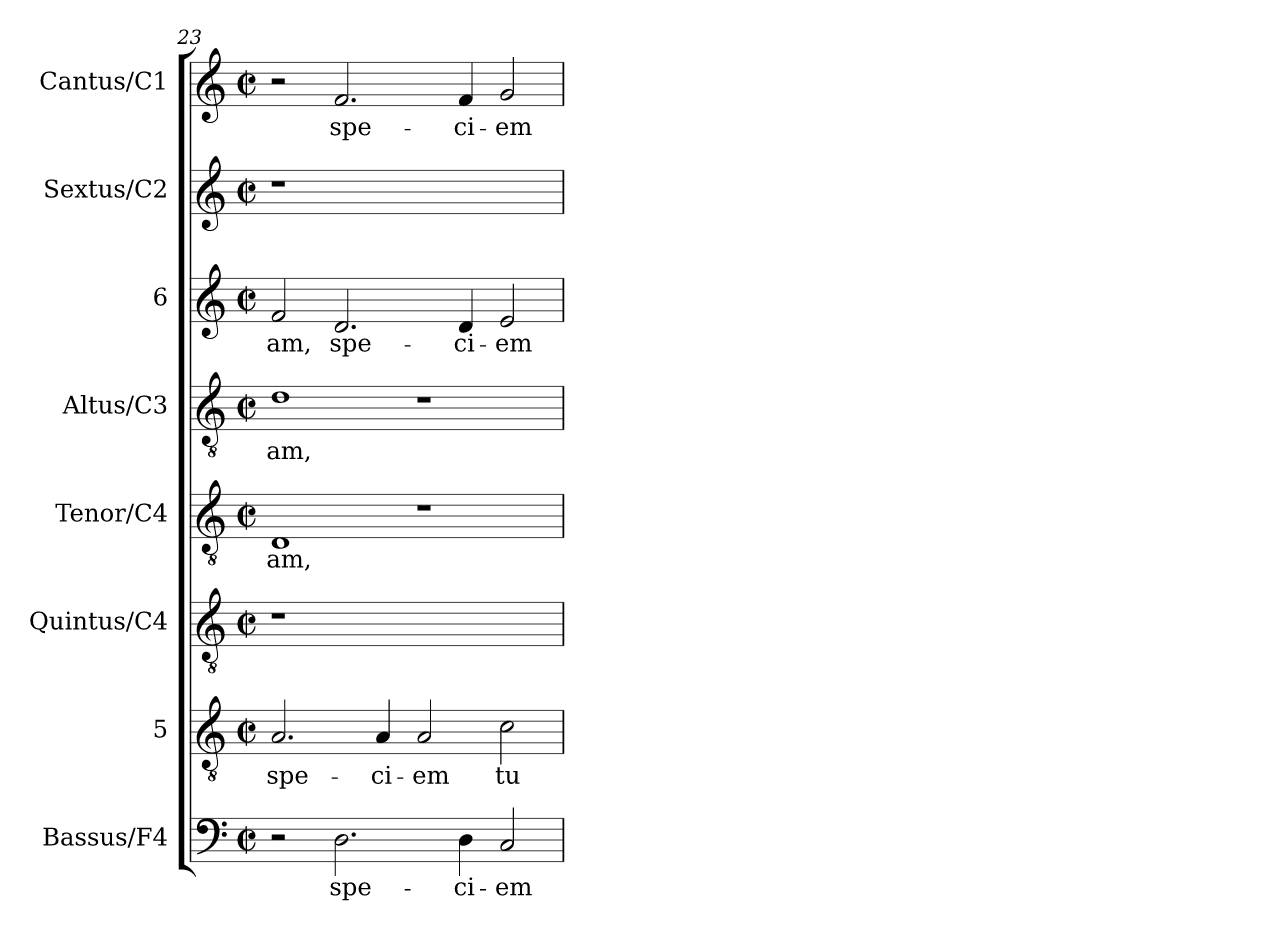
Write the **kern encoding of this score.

**kern	**text	**kern	**text	**kern	**kern	**text	**kern	**text	**kern	**text	**kern	**kern	**text
*part8	*part8	*part7	*part7	*part6	*part5	*part5	*part4	*part4	*part3	*part3	*part2	*part1	*part1
*staff8	*staff8	*staff7	*staff7	*staff6	*staff5	*staff5	*staff4	*staff4	*staff3	*staff3	*staff2	*staff1	*staff1
*I"Bassus/F4	*	*I"5	*	*I"Quintus/C4	*I"Tenor/C4	*	*I"Altus/C3	*	*I"6	*	*I"Sextus/C2	*I"Cantus/C1	*
*I'B	*	*	*	*	*I'T	*	*I'A	*	*	*	*	*I'C	*
*clefF4	*	*clefGv2	*	*clefGv2	*clefGv2	*	*clefGv2	*	*clefG2	*	*clefG2	*clefG2	*
*k[]	*	*k[]	*	*k[]	*k[]	*	*k[]	*	*k[]	*	*k[]	*k[]	*
*C:	*	*C:	*	*C:	*C:	*	*C:	*	*C:	*	*C:	*C:	*
*M2/2	*	*M2/2	*	*M2/2	*M2/2	*	*M2/2	*	*M2/2	*	*M2/2	*M2/2	*
*met(c|)	*	*met(c|)	*	*met(c|)	*met(c|)	*	*met(c|)	*	*met(c|)	*	*met(c|)	*met(c|)	*
=23	=23	=23	=23	=23	=23	=23	=23	=23	=23	=23	=23	=23	=23
!	!	!	!LO:LY:b:rj	!	!	!LO:LY:b:cj	!	!LO:LY:b:cj	!	!LO:LY:b:cj	!	!	!
2r	.	2.A/	spe-	1r	1D	-am,	1d	-am,	2f/	-am,	1r	2r	.
!	!LO:LY:b:cj	!	!	!	!	!	!	!	!	!LO:LY:b:cj	!	!	!LO:LY:b:cj
2.D\	spe-	.	.	.	.	.	.	.	2.d/	spe-	.	2.f/	spe-
!	!	!	!LO:LY:b:rj	!	!	!	!	!	!	!	!	!	!
.	.	4A/	-ci-	.	.	.	.	.	.	.	.	.	.
!	!	!	!LO:LY:b:rj	!	!	!	!	!	!	!	!	!	!
.	.	2A/	-em	1ryy	1r	.	1r	.	.	.	1ryy	.	.
!	!LO:LY:b:cj	!	!	!	!	!	!	!	!	!LO:LY:b:cj	!	!	!LO:LY:b:cj
4D\	-ci-	.	.	.	.	.	.	.	4d/	-ci-	.	4f/	-ci-
!	!LO:LY:b:cj	!	!LO:LY:b:rj	!	!	!	!	!	!	!LO:LY:b:cj	!	!	!LO:LY:b:cj
2C/	-em	2c\	tu-	.	.	.	.	.	2e/	-em	.	2g/	-em
=	=	=	=	=	=	=	=	=	=	=	=	=	=
*-	*-	*-	*-	*-	*-	*-	*-	*-	*-	*-	*-	*-	*-
